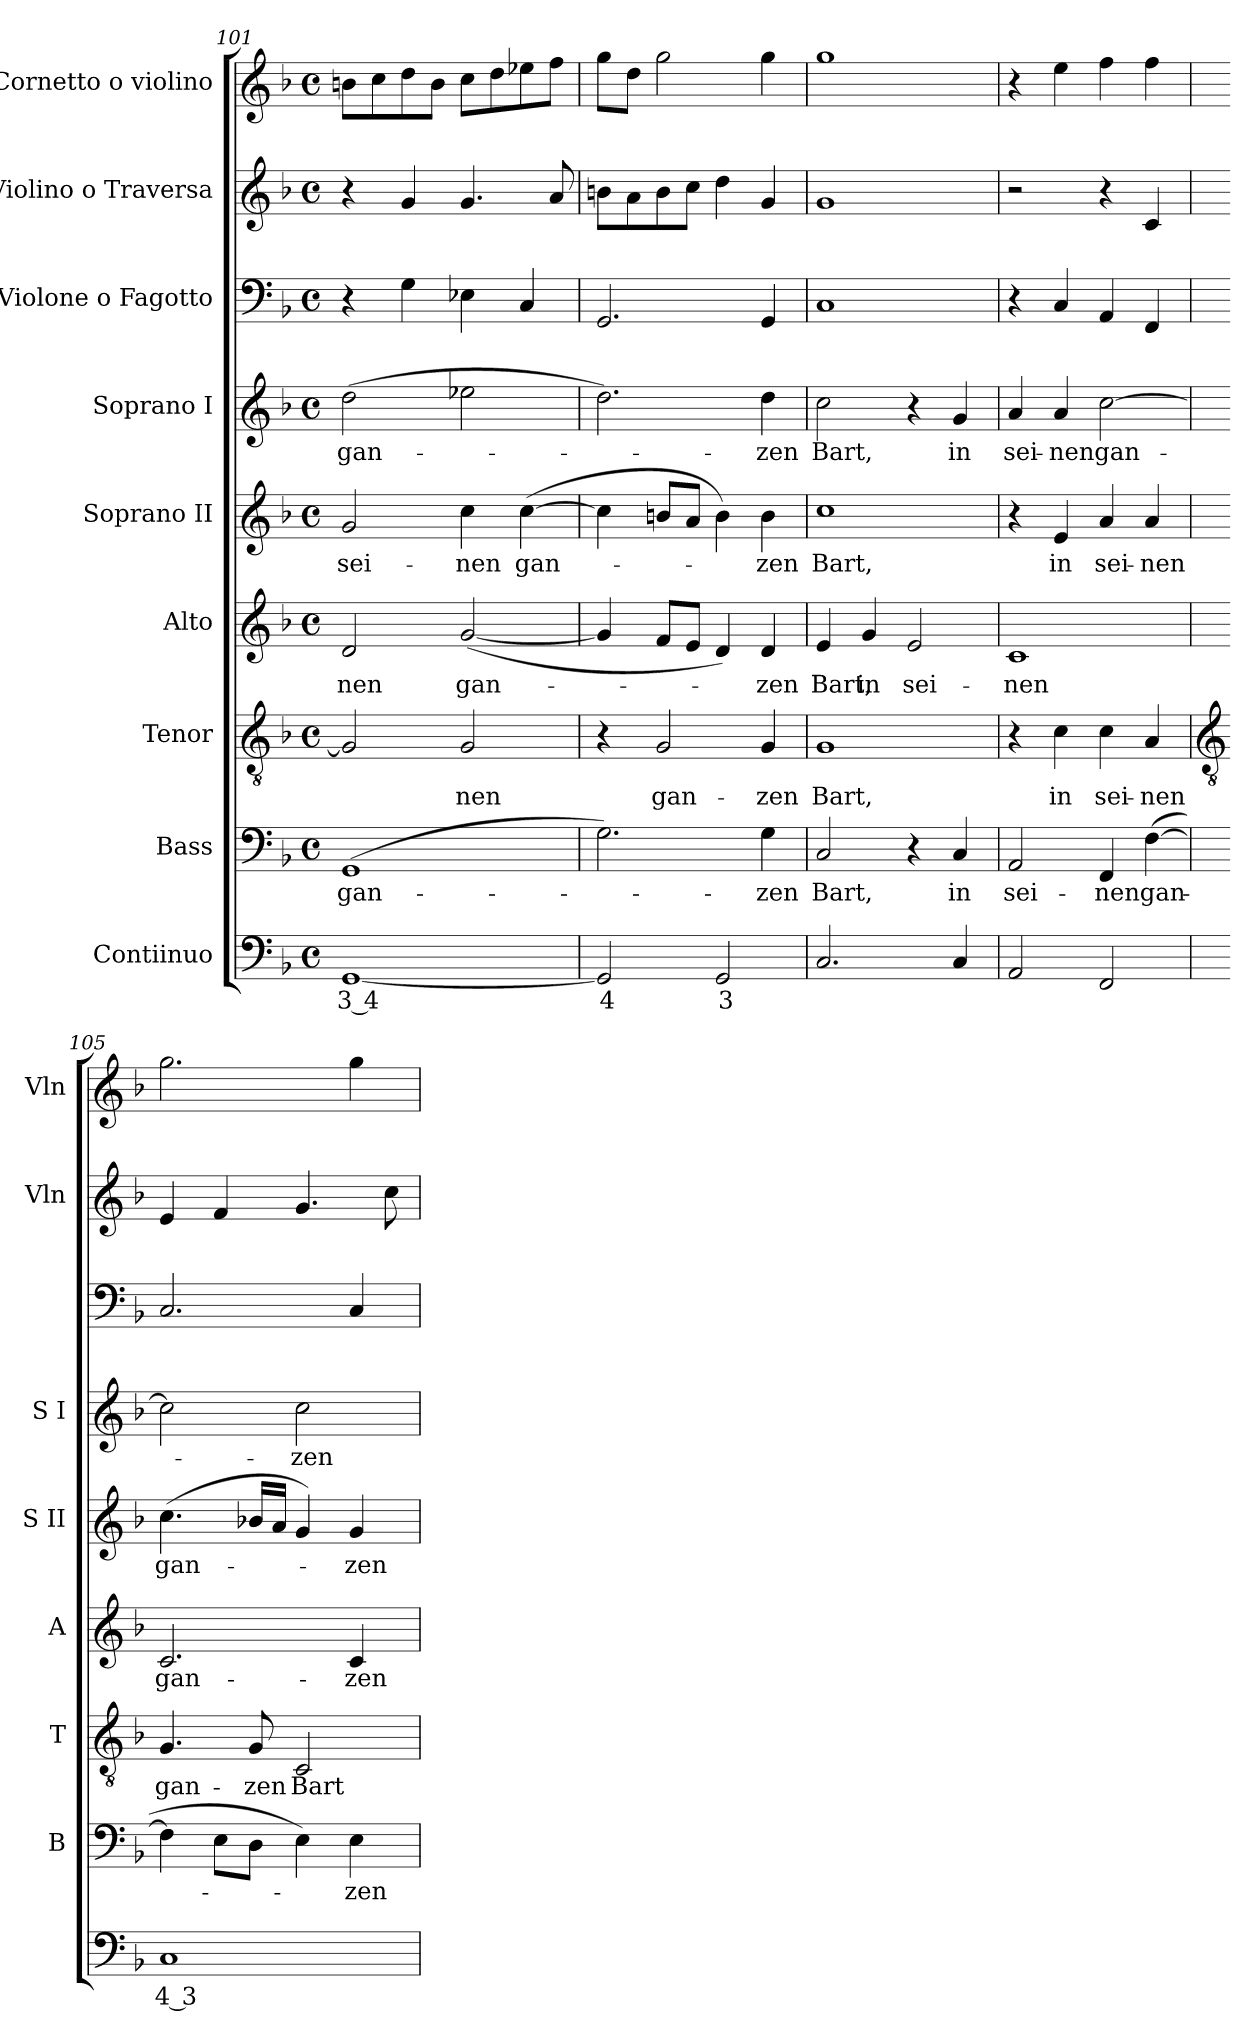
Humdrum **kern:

**kern	**text	**kern	**text	**kern	**text	**kern	**text	**kern	**text	**kern	**text	**kern	**kern	**kern
*part9	*part9	*part8	*part8	*part7	*part7	*part6	*part6	*part5	*part5	*part4	*part4	*part3	*part2	*part1
*staff9	*staff9	*staff8	*staff8	*staff7	*staff7	*staff6	*staff6	*staff5	*staff5	*staff4	*staff4	*staff3	*staff2	*staff1
*I"Contiinuo	*	*I"Bass	*	*I"Tenor	*	*I"Alto	*	*I"Soprano II	*	*I"Soprano I	*	*I"Violone o Fagotto	*I"Violino o Traversa	*I"Cornetto o violino
*	*	*I'B	*	*I'T	*	*I'A	*	*I'S II	*	*I'S I	*	*	*I'Vln	*I'Vln
*clefF4	*	*clefF4	*	*clefGv2	*	*clefG2	*	*clefG2	*	*clefG2	*	*clefF4	*clefG2	*clefG2
*k[b-]	*	*k[b-]	*	*k[b-]	*	*k[b-]	*	*k[b-]	*	*k[b-]	*	*k[b-]	*k[b-]	*k[b-]
*F:	*	*F:	*	*F:	*	*F:	*	*F:	*	*F:	*	*F:	*F:	*F:
*M4/4	*	*M4/4	*	*M4/4	*	*M4/4	*	*M4/4	*	*M4/4	*	*M4/4	*M4/4	*M4/4
*met(c)	*	*met(c)	*	*met(c)	*	*met(c)	*	*met(c)	*	*met(c)	*	*met(c)	*met(c)	*met(c)
=101	=101	=101	=101	=101	=101	=101	=101	=101	=101	=101	=101	=101	=101	=101
!	!LO:LY:b	!	!LO:LY:b	!	!	!	!LO:LY:b	!	!LO:LY:b	!	!LO:LY:b	!	!	!
[1GG	3 4	(<1GG	gan-	2G]	.	2d	-nen	2g	sei-	(>2dd	gan-	4r	4r	8bnL
.	.	.	.	.	.	.	.	.	.	.	.	.	.	8cc
.	.	.	.	.	.	.	.	.	.	.	.	4G	4g	8dd
.	.	.	.	.	.	.	.	.	.	.	.	.	.	8bJ
!	!	!	!	!	!LO:LY:b	!	!LO:LY:b	!	!LO:LY:b	!	!	!	!	!
.	.	.	.	2G	nen	(<[2g	gan-	4cc	-nen	2ee-X	.	4E-X	4.g	8ccL
.	.	.	.	.	.	.	.	.	.	.	.	.	.	8dd
!	!	!	!	!	!	!	!	!	!LO:LY:b	!	!	!	!	!
.	.	.	.	.	.	.	.	(>[4cc	gan-	.	.	4C	.	8ee-X
.	.	.	.	.	.	.	.	.	.	.	.	.	8a	8ffJ
=102	=102	=102	=102	=102	=102	=102	=102	=102	=102	=102	=102	=102	=102	=102
!	!LO:LY:b	!	!	!	!	!	!	!	!	!	!	!	!	!
2GG]	4	2.G)	.	4r	.	4g]	.	4cc]	.	2.dd)	.	2.GG	8bnL	8ggL
.	.	.	.	.	.	.	.	.	.	.	.	.	8a	8ddJ
!	!	!	!	!	!LO:LY:b	!	!	!	!	!	!	!	!	!
.	.	.	.	2G	gan-	8fL	.	8bnL	.	.	.	.	8b	2gg
.	.	.	.	.	.	8eJ	.	8aJ	.	.	.	.	8ccJ	.
!	!LO:LY:b	!	!	!	!	!	!	!	!	!	!	!	!	!
2GG	3	.	.	.	.	4d)	.	4b)	.	.	.	.	4dd	.
!	!	!	!LO:LY:b	!	!LO:LY:b	!	!LO:LY:b	!	!LO:LY:b	!	!LO:LY:b	!	!	!
.	.	4G	zen	4G	-zen	4d	zen	4b	zen	4dd	zen	4GG	4g	4gg
=103	=103	=103	=103	=103	=103	=103	=103	=103	=103	=103	=103	=103	=103	=103
!	!	!	!LO:LY:b	!	!LO:LY:b	!	!LO:LY:b	!	!LO:LY:b	!	!LO:LY:b	!	!	!
2.C	.	2C	Bart,	1G	Bart,	4e	Bart,	1cc	Bart,	2cc	Bart,	1C	1g	1gg
!	!	!	!	!	!	!	!LO:LY:b	!	!	!	!	!	!	!
.	.	.	.	.	.	4g	in	.	.	.	.	.	.	.
!	!	!	!	!	!	!	!LO:LY:b	!	!	!	!	!	!	!
.	.	4r	.	.	.	2e	sei-	.	.	4r	.	.	.	.
!	!	!	!LO:LY:b	!	!	!	!	!	!	!	!LO:LY:b	!	!	!
4C	.	4C	in	.	.	.	.	.	.	4g	in	.	.	.
=104	=104	=104	=104	=104	=104	=104	=104	=104	=104	=104	=104	=104	=104	=104
!	!	!	!LO:LY:b	!	!	!	!LO:LY:b	!	!	!	!LO:LY:b	!	!	!
2AA	.	2AA	sei-	4r	.	1c	-nen	4r	.	4a	sei-	4r	2r	4r
!	!	!	!	!	!LO:LY:b	!	!	!	!LO:LY:b	!	!LO:LY:b	!	!	!
.	.	.	.	4c	in	.	.	4e	in	4a	-nen	4C	.	4ee
!	!	!	!LO:LY:b	!	!LO:LY:b	!	!	!	!LO:LY:b	!	!LO:LY:b	!	!	!
2FF	.	4FF	-nen	4c	sei-	.	.	4a	sei-	[2cc	gan-	4AA	4r	4ff
!	!	!	!LO:LY:b	!	!LO:LY:b	!	!	!	!LO:LY:b	!	!	!	!	!
.	.	(>[4F	gan-	4A	-nen	.	.	4a	-nen	.	.	4FF	4c	4ff
!!LO:LB:g=z
=105	=105	=105	=105	=105	=105	=105	=105	=105	=105	=105	=105	=105	=105	=105
*	*	*	*	*clefGv2	*	*	*	*	*	*	*	*	*	*
!	!LO:LY:b	!	!	!	!LO:LY:b	!	!LO:LY:b	!	!LO:LY:b	!	!	!	!	!
1C	4 3	4F]	.	4.G	gan-	2.c	gan-	(<4.cc	gan-	2cc]	.	2.C	4e	2.gg
.	.	8EL	.	.	.	.	.	.	.	.	.	.	4f	.
!	!	!	!	!	!LO:LY:b	!	!	!	!	!	!	!	!	!
.	.	8DJ	.	8G	-zen	.	.	16b-XLL	.	.	.	.	.	.
.	.	.	.	.	.	.	.	16aJJ	.	.	.	.	.	.
!	!	!	!	!	!LO:LY:b	!	!	!	!	!	!LO:LY:b	!	!	!
.	.	4E)	.	2C	Bart	.	.	4g)	.	2cc	zen	.	4.g	.
!	!	!	!LO:LY:b	!	!	!	!LO:LY:b	!	!LO:LY:b	!	!	!	!	!
.	.	4E	zen	.	.	4c	-zen	4g	zen	.	.	4C	.	4gg
.	.	.	.	.	.	.	.	.	.	.	.	.	8cc	.
=	=	=	=	=	=	=	=	=	=	=	=	=	=	=
*-	*-	*-	*-	*-	*-	*-	*-	*-	*-	*-	*-	*-	*-	*-
